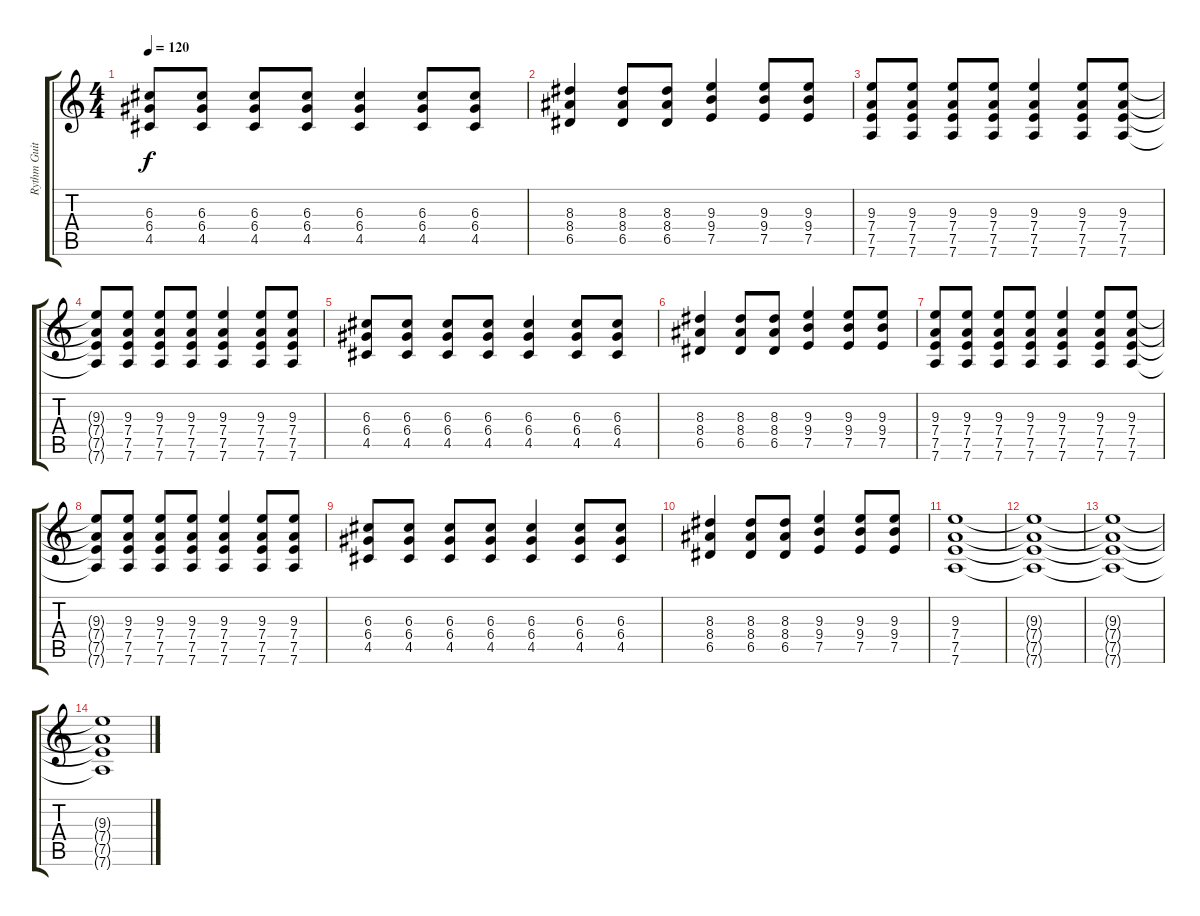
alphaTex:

\track ("Rythm Guitar" "Rythm Guit") {instrument overdrivenguitar}
\staff {score tabs}
\tuning (E4 B3 G3 D3 A2 D2) {hide}
\ts (4 4)
\tempo 120
\clef g2
\ks c
(6.3 6.4 4.5).8{dy f} (6.3 6.4 4.5).8 (6.3 6.4 4.5).8 (6.3 6.4 4.5).8 (6.3 6.4 4.5).4 (6.3 6.4 4.5).8 (6.3 6.4 4.5).8 |
(8.3 8.4 6.5).4 (8.3 8.4 6.5).8 (8.3 8.4 6.5).8 (9.3 9.4 7.5).4 (9.3 9.4 7.5).8 (9.3 9.4 7.5).8 |
(9.3 7.4 7.5 7.6).8 (9.3 7.4 7.5 7.6).8 (9.3 7.4 7.5 7.6).8 (9.3 7.4 7.5 7.6).8 (9.3 7.4 7.5 7.6).4 (9.3 7.4 7.5 7.6).8 (9.3 7.4 7.5 7.6).8 |
(9.3{t} 7.4{t} 7.5{t} 7.6{t}).8 (9.3 7.4 7.5 7.6).8 (9.3 7.4 7.5 7.6).8 (9.3 7.4 7.5 7.6).8 (9.3 7.4 7.5 7.6).4 (9.3 7.4 7.5 7.6).8 (9.3 7.4 7.5 7.6).8 |
(6.3 6.4 4.5).8 (6.3 6.4 4.5).8 (6.3 6.4 4.5).8 (6.3 6.4 4.5).8 (6.3 6.4 4.5).4 (6.3 6.4 4.5).8 (6.3 6.4 4.5).8 |
(8.3 8.4 6.5).4 (8.3 8.4 6.5).8 (8.3 8.4 6.5).8 (9.3 9.4 7.5).4 (9.3 9.4 7.5).8 (9.3 9.4 7.5).8 |
(9.3 7.4 7.5 7.6).8 (9.3 7.4 7.5 7.6).8 (9.3 7.4 7.5 7.6).8 (9.3 7.4 7.5 7.6).8 (9.3 7.4 7.5 7.6).4 (9.3 7.4 7.5 7.6).8 (9.3 7.4 7.5 7.6).8 |
(9.3{t} 7.4{t} 7.5{t} 7.6{t}).8 (9.3 7.4 7.5 7.6).8 (9.3 7.4 7.5 7.6).8 (9.3 7.4 7.5 7.6).8 (9.3 7.4 7.5 7.6).4 (9.3 7.4 7.5 7.6).8 (9.3 7.4 7.5 7.6).8 |
(6.3 6.4 4.5).8 (6.3 6.4 4.5).8 (6.3 6.4 4.5).8 (6.3 6.4 4.5).8 (6.3 6.4 4.5).4 (6.3 6.4 4.5).8 (6.3 6.4 4.5).8 |
(8.3 8.4 6.5).4 (8.3 8.4 6.5).8 (8.3 8.4 6.5).8 (9.3 9.4 7.5).4 (9.3 9.4 7.5).8 (9.3 9.4 7.5).8 |
(9.3 7.4 7.5 7.6).1 |
(9.3{t} 7.4{t} 7.5{t} 7.6{t}).1 |
(9.3{t} 7.4{t} 7.5{t} 7.6{t}).1 |
(9.3{t} 7.4{t} 7.5{t} 7.6{t}).1
